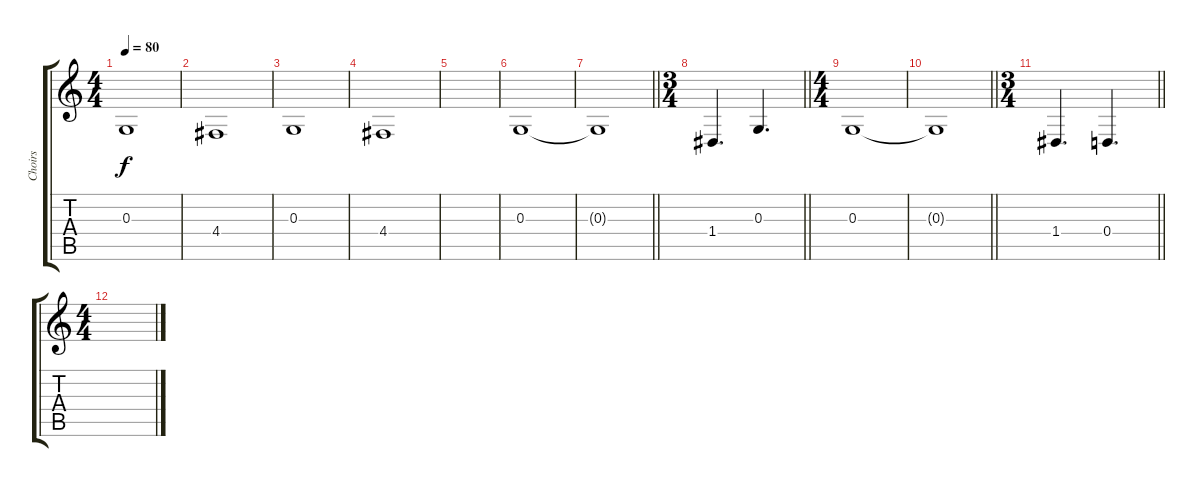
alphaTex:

\track ("Choirs" "Choirs") {instrument choiraahs}
\staff {score tabs}
\tuning (E4 B3 G3 D3 A2 E2) {hide}
\ts (4 4)
\tempo 80
\clef g2
\ks c
0.3.1{dy f} |
4.4.1 |
0.3.1 |
4.4.1 |
|
0.3.1 |
\barLineRight lightlight
0.3{t}.1 |
\ts (3 4)
\barLineRight lightlight
1.4.4{d} 0.3.4{d} |
\ts (4 4)
0.3.1 |
\barLineRight lightlight
0.3{t}.1 |
\ts (3 4)
\barLineRight lightlight
1.4.4{d} 0.4.4{d} |
\ts (4 4)
